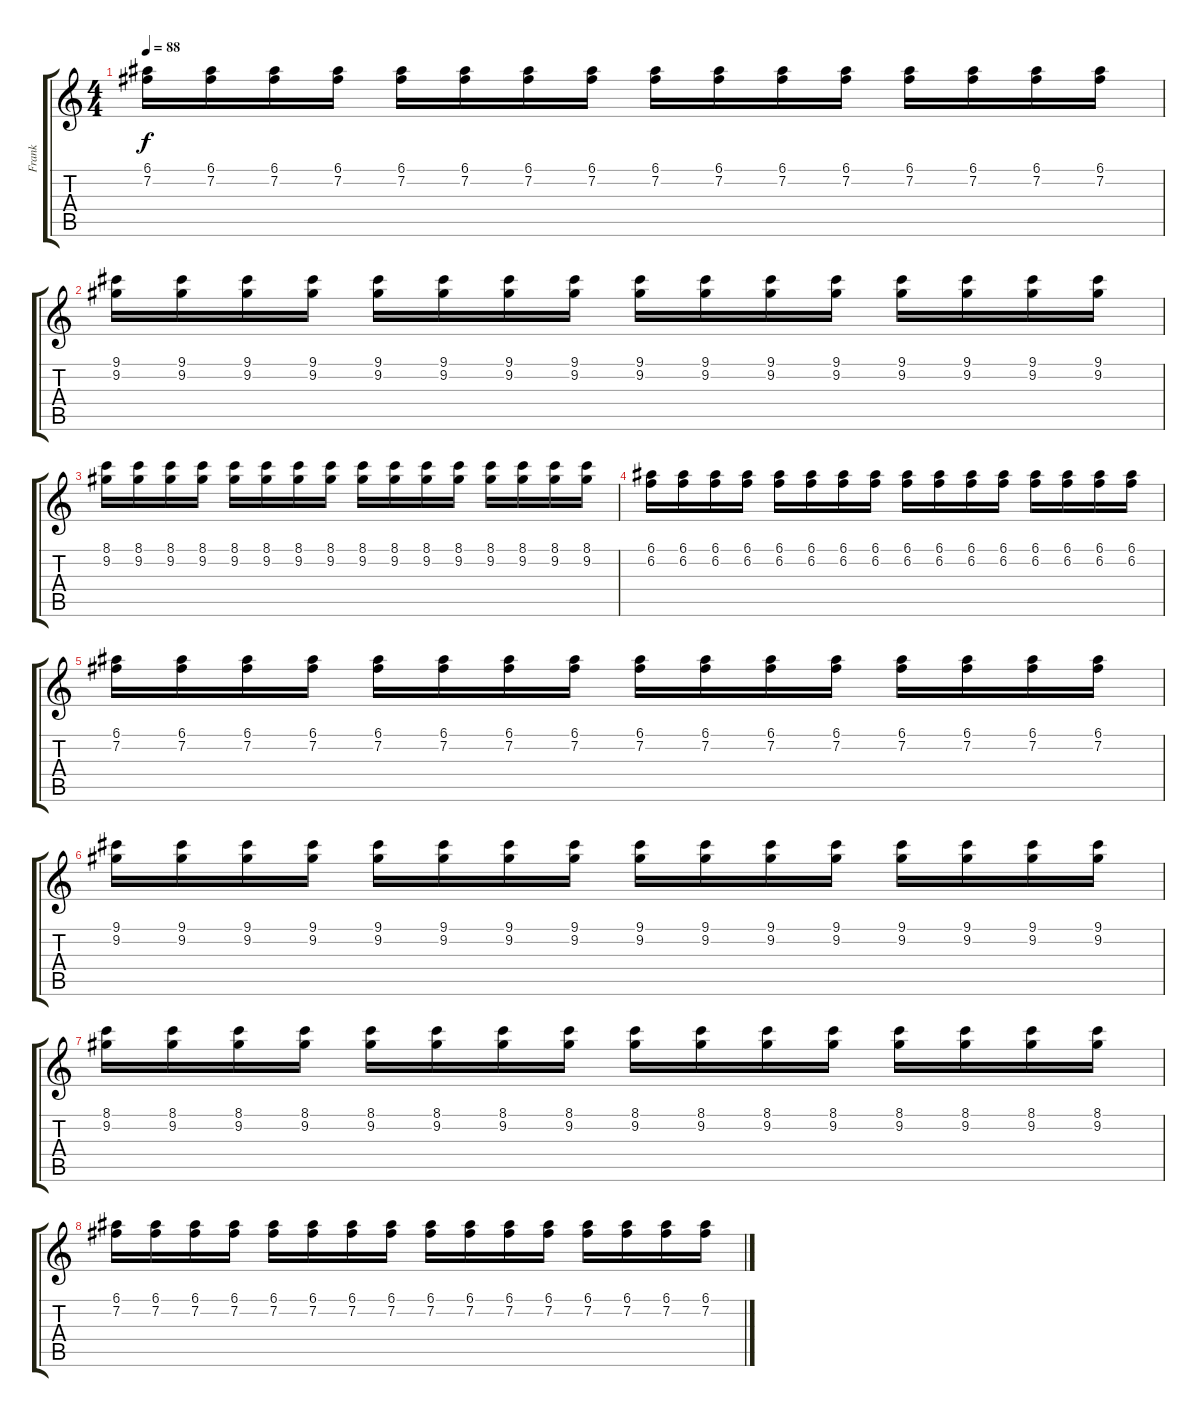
\track ("Frank" "Frank") {instrument acousticguitarsteel}
\staff {score tabs}
\tuning (E4 B3 G3 D3 A2 E2) {hide}
\ts (4 4)
\tempo 88
\clef g2
\ks c
(6.1 7.2).16{dy f} (6.1 7.2).16 (6.1 7.2).16 (6.1 7.2).16 (6.1 7.2).16 (6.1 7.2).16 (6.1 7.2).16 (6.1 7.2).16 (6.1 7.2).16 (6.1 7.2).16 (6.1 7.2).16 (6.1 7.2).16 (6.1 7.2).16 (6.1 7.2).16 (6.1 7.2).16 (6.1 7.2).16 |
(9.1 9.2).16 (9.1 9.2).16 (9.1 9.2).16 (9.1 9.2).16 (9.1 9.2).16 (9.1 9.2).16 (9.1 9.2).16 (9.1 9.2).16 (9.1 9.2).16 (9.1 9.2).16 (9.1 9.2).16 (9.1 9.2).16 (9.1 9.2).16 (9.1 9.2).16 (9.1 9.2).16 (9.1 9.2).16 |
(8.1 9.2).16 (8.1 9.2).16 (8.1 9.2).16 (8.1 9.2).16 (8.1 9.2).16 (8.1 9.2).16 (8.1 9.2).16 (8.1 9.2).16 (8.1 9.2).16 (8.1 9.2).16 (8.1 9.2).16 (8.1 9.2).16 (8.1 9.2).16 (8.1 9.2).16 (8.1 9.2).16 (8.1 9.2).16 |
(6.1 6.2).16 (6.1 6.2).16 (6.1 6.2).16 (6.1 6.2).16 (6.1 6.2).16 (6.1 6.2).16 (6.1 6.2).16 (6.1 6.2).16 (6.1 6.2).16 (6.1 6.2).16 (6.1 6.2).16 (6.1 6.2).16 (6.1 6.2).16 (6.1 6.2).16 (6.1 6.2).16 (6.1 6.2).16 |
(6.1 7.2).16 (6.1 7.2).16 (6.1 7.2).16 (6.1 7.2).16 (6.1 7.2).16 (6.1 7.2).16 (6.1 7.2).16 (6.1 7.2).16 (6.1 7.2).16 (6.1 7.2).16 (6.1 7.2).16 (6.1 7.2).16 (6.1 7.2).16 (6.1 7.2).16 (6.1 7.2).16 (6.1 7.2).16 |
(9.1 9.2).16{volume 0} (9.1 9.2).16 (9.1 9.2).16 (9.1 9.2).16 (9.1 9.2).16 (9.1 9.2).16 (9.1 9.2).16 (9.1 9.2).16 (9.1 9.2).16 (9.1 9.2).16 (9.1 9.2).16 (9.1 9.2).16 (9.1 9.2).16 (9.1 9.2).16 (9.1 9.2).16 (9.1 9.2).16 |
(8.1 9.2).16 (8.1 9.2).16 (8.1 9.2).16 (8.1 9.2).16 (8.1 9.2).16 (8.1 9.2).16 (8.1 9.2).16 (8.1 9.2).16 (8.1 9.2).16 (8.1 9.2).16 (8.1 9.2).16 (8.1 9.2).16 (8.1 9.2).16 (8.1 9.2).16 (8.1 9.2).16 (8.1 9.2).16 |
(6.1 7.2).16 (6.1 7.2).16 (6.1 7.2).16 (6.1 7.2).16 (6.1 7.2).16 (6.1 7.2).16 (6.1 7.2).16 (6.1 7.2).16 (6.1 7.2).16 (6.1 7.2).16 (6.1 7.2).16 (6.1 7.2).16 (6.1 7.2).16 (6.1 7.2).16 (6.1 7.2).16 (6.1 7.2).16
